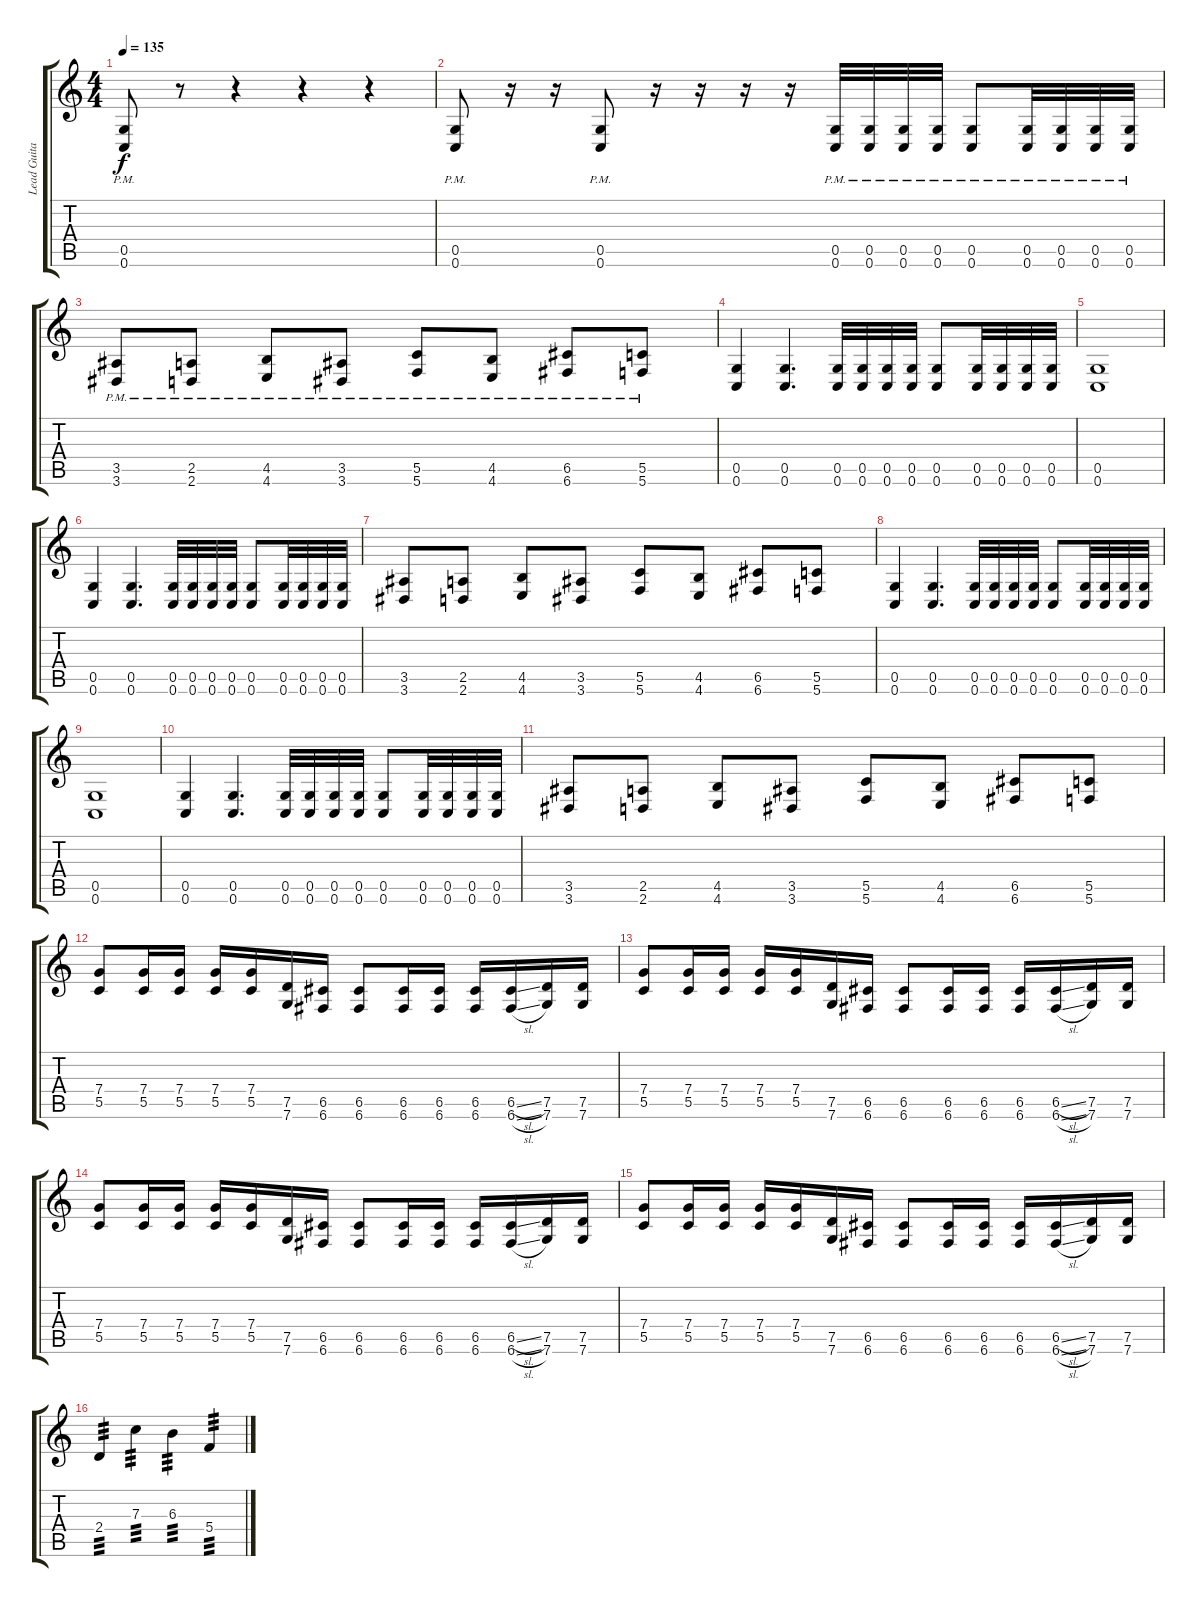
\track ("Lead Guitar" "Lead Guita") {instrument distortionguitar}
\staff {score tabs}
\tuning (D4 A3 F3 C3 G2 C2) {hide}
\ts (4 4)
\tempo 135
\clef g2
\ks c
(0.5{pm} 0.6{pm}).8{dy f} r.8 r.4 r.4 r.4 |
(0.5{pm} 0.6{pm}).8 r.16 r.16 (0.5{pm} 0.6{pm}).8 r.16 r.16 r.16 r.16 (0.5{pm} 0.6{pm}).32 (0.5{pm} 0.6{pm}).32 (0.5{pm} 0.6{pm}).32 (0.5{pm} 0.6{pm}).32 (0.5{pm} 0.6{pm}).8 (0.5{pm} 0.6{pm}).32 (0.5{pm} 0.6{pm}).32 (0.5{pm} 0.6{pm}).32 (0.5{pm} 0.6{pm}).32 |
(3.5{pm} 3.6{pm}).8 (2.5{pm} 2.6{pm}).8 (4.5{pm} 4.6{pm}).8 (3.5{pm} 3.6{pm}).8 (5.5{pm} 5.6{pm}).8 (4.5{pm} 4.6{pm}).8 (6.5{pm} 6.6{pm}).8 (5.5{pm} 5.6{pm}).8 |
(0.5 0.6).4 (0.5 0.6).4{d} (0.5 0.6).32 (0.5 0.6).32 (0.5 0.6).32 (0.5 0.6).32 (0.5 0.6).8 (0.5 0.6).32 (0.5 0.6).32 (0.5 0.6).32 (0.5 0.6).32 |
(0.5 0.6).1 |
(0.5 0.6).4 (0.5 0.6).4{d} (0.5 0.6).32 (0.5 0.6).32 (0.5 0.6).32 (0.5 0.6).32 (0.5 0.6).8 (0.5 0.6).32 (0.5 0.6).32 (0.5 0.6).32 (0.5 0.6).32 |
(3.5 3.6).8 (2.5 2.6).8 (4.5 4.6).8 (3.5 3.6).8 (5.5 5.6).8 (4.5 4.6).8 (6.5 6.6).8 (5.5 5.6).8 |
(0.5 0.6).4 (0.5 0.6).4{d} (0.5 0.6).32 (0.5 0.6).32 (0.5 0.6).32 (0.5 0.6).32 (0.5 0.6).8 (0.5 0.6).32 (0.5 0.6).32 (0.5 0.6).32 (0.5 0.6).32 |
(0.5 0.6).1 |
(0.5 0.6).4 (0.5 0.6).4{d} (0.5 0.6).32 (0.5 0.6).32 (0.5 0.6).32 (0.5 0.6).32 (0.5 0.6).8 (0.5 0.6).32 (0.5 0.6).32 (0.5 0.6).32 (0.5 0.6).32 |
(3.5 3.6).8 (2.5 2.6).8 (4.5 4.6).8 (3.5 3.6).8 (5.5 5.6).8 (4.5 4.6).8 (6.5 6.6).8 (5.5 5.6).8 |
(7.4 5.5).8 (7.4 5.5).16 (7.4 5.5).16 (7.4 5.5).16 (7.4 5.5).16 (7.5 7.6).16 (6.5 6.6).16 (6.5 6.6).8 (6.5 6.6).16 (6.5 6.6).16 (6.5 6.6).16 (6.5{sl} 6.6{sl}).16 (7.5 7.6).16 (7.5 7.6).16 |
(7.4 5.5).8 (7.4 5.5).16 (7.4 5.5).16 (7.4 5.5).16 (7.4 5.5).16 (7.5 7.6).16 (6.5 6.6).16 (6.5 6.6).8 (6.5 6.6).16 (6.5 6.6).16 (6.5 6.6).16 (6.5{sl} 6.6{sl}).16 (7.5 7.6).16 (7.5 7.6).16 |
(7.4 5.5).8 (7.4 5.5).16 (7.4 5.5).16 (7.4 5.5).16 (7.4 5.5).16 (7.5 7.6).16 (6.5 6.6).16 (6.5 6.6).8 (6.5 6.6).16 (6.5 6.6).16 (6.5 6.6).16 (6.5{sl} 6.6{sl}).16 (7.5 7.6).16 (7.5 7.6).16 |
(7.4 5.5).8 (7.4 5.5).16 (7.4 5.5).16 (7.4 5.5).16 (7.4 5.5).16 (7.5 7.6).16 (6.5 6.6).16 (6.5 6.6).8 (6.5 6.6).16 (6.5 6.6).16 (6.5 6.6).16 (6.5{sl} 6.6{sl}).16 (7.5 7.6).16 (7.5 7.6).16 |
2.4.4{tp 3} 7.3.4{tp 3} 6.3.4{tp 3} 5.4.4{tp 3}
